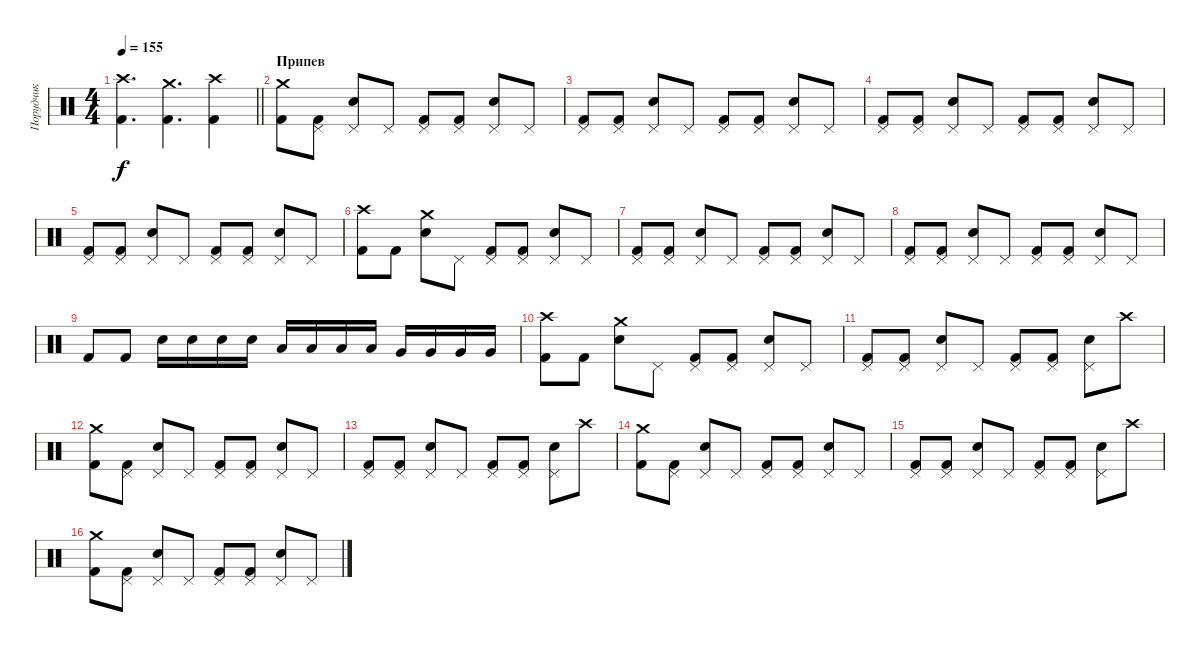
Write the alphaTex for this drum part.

\track ("Порудчик" "Порудчик") {instrument percussion}
\staff {score}
\articulation defaults
\ts (4 4)
\tempo 155
\clef neutral
\barLineRight lightlight
\ks c
("Kick (hit) 2" "Crash high (hit)").4{d dy f} ("Kick (hit) 2" "Crash medium (hit)").4{d} ("Kick (hit) 2" "Crash high (hit)").4 |
\section ("" "Припев")
("Crash medium (hit)" "Kick (hit) 2").8 ("Pedal Hi-Hat (hit)" "Kick (hit) 2").8 ("Pedal Hi-Hat (hit)" "Electric Snare (hit)").8 "Pedal Hi-Hat (hit)".8 ("Pedal Hi-Hat (hit)" "Kick (hit) 2").8 ("Pedal Hi-Hat (hit)" "Kick (hit) 2").8 ("Pedal Hi-Hat (hit)" "Electric Snare (hit)").8 "Pedal Hi-Hat (hit)".8 |
("Pedal Hi-Hat (hit)" "Kick (hit) 2").8 ("Pedal Hi-Hat (hit)" "Kick (hit) 2").8 ("Pedal Hi-Hat (hit)" "Electric Snare (hit)").8 "Pedal Hi-Hat (hit)".8 ("Pedal Hi-Hat (hit)" "Kick (hit) 2").8 ("Pedal Hi-Hat (hit)" "Kick (hit) 2").8 ("Pedal Hi-Hat (hit)" "Electric Snare (hit)").8 "Pedal Hi-Hat (hit)".8 |
("Pedal Hi-Hat (hit)" "Kick (hit) 2").8 ("Pedal Hi-Hat (hit)" "Kick (hit) 2").8 ("Pedal Hi-Hat (hit)" "Electric Snare (hit)").8 "Pedal Hi-Hat (hit)".8 ("Pedal Hi-Hat (hit)" "Kick (hit) 2").8 ("Pedal Hi-Hat (hit)" "Kick (hit) 2").8 ("Pedal Hi-Hat (hit)" "Electric Snare (hit)").8 "Pedal Hi-Hat (hit)".8 |
("Pedal Hi-Hat (hit)" "Kick (hit) 2").8 ("Pedal Hi-Hat (hit)" "Kick (hit) 2").8 ("Pedal Hi-Hat (hit)" "Electric Snare (hit)").8 "Pedal Hi-Hat (hit)".8 ("Pedal Hi-Hat (hit)" "Kick (hit) 2").8 ("Pedal Hi-Hat (hit)" "Kick (hit) 2").8 ("Pedal Hi-Hat (hit)" "Electric Snare (hit)").8 "Pedal Hi-Hat (hit)".8 |
("Crash high (hit)" "Kick (hit) 2").8 "Kick (hit) 2".8 ("Crash medium (hit)" "Electric Snare (hit)").8 "Pedal Hi-Hat (hit)".8 ("Pedal Hi-Hat (hit)" "Kick (hit) 2").8 ("Pedal Hi-Hat (hit)" "Kick (hit) 2").8 ("Pedal Hi-Hat (hit)" "Electric Snare (hit)").8 "Pedal Hi-Hat (hit)".8 |
("Pedal Hi-Hat (hit)" "Kick (hit) 2").8 ("Pedal Hi-Hat (hit)" "Kick (hit) 2").8 ("Pedal Hi-Hat (hit)" "Electric Snare (hit)").8 "Pedal Hi-Hat (hit)".8 ("Pedal Hi-Hat (hit)" "Kick (hit) 2").8 ("Pedal Hi-Hat (hit)" "Kick (hit) 2").8 ("Pedal Hi-Hat (hit)" "Electric Snare (hit)").8 "Pedal Hi-Hat (hit)".8 |
("Pedal Hi-Hat (hit)" "Kick (hit) 2").8 ("Pedal Hi-Hat (hit)" "Kick (hit) 2").8 ("Pedal Hi-Hat (hit)" "Electric Snare (hit)").8 "Pedal Hi-Hat (hit)".8 ("Pedal Hi-Hat (hit)" "Kick (hit) 2").8 ("Pedal Hi-Hat (hit)" "Kick (hit) 2").8 ("Pedal Hi-Hat (hit)" "Electric Snare (hit)").8 "Pedal Hi-Hat (hit)".8 |
"Kick (hit) 2".8 "Kick (hit) 2".8 "Electric Snare (hit)".16 "Electric Snare (hit)".16 "Electric Snare (hit)".16 "Electric Snare (hit)".16 "Low Tom (hit)".16 "Low Tom (hit)".16 "Low Tom (hit)".16 "Low Tom (hit)".16 "Very Low Tom (hit)".16 "Very Low Tom (hit)".16 "Very Low Tom (hit)".16 "Very Low Tom (hit)".16 |
("Crash high (hit)" "Kick (hit) 2").8 "Kick (hit) 2".8 ("Crash medium (hit)" "Electric Snare (hit)").8 "Pedal Hi-Hat (hit)".8 ("Pedal Hi-Hat (hit)" "Kick (hit) 2").8 ("Pedal Hi-Hat (hit)" "Kick (hit) 2").8 ("Pedal Hi-Hat (hit)" "Electric Snare (hit)").8 "Pedal Hi-Hat (hit)".8 |
("Pedal Hi-Hat (hit)" "Kick (hit) 2").8 ("Pedal Hi-Hat (hit)" "Kick (hit) 2").8 ("Pedal Hi-Hat (hit)" "Electric Snare (hit)").8 "Pedal Hi-Hat (hit)".8 ("Pedal Hi-Hat (hit)" "Kick (hit) 2").8 ("Pedal Hi-Hat (hit)" "Kick (hit) 2").8 ("Pedal Hi-Hat (hit)" "Electric Snare (hit)").8 "Crash high (hit)".8 |
("Crash medium (hit)" "Kick (hit) 2").8 ("Pedal Hi-Hat (hit)" "Kick (hit) 2").8 ("Pedal Hi-Hat (hit)" "Electric Snare (hit)").8 "Pedal Hi-Hat (hit)".8 ("Pedal Hi-Hat (hit)" "Kick (hit) 2").8 ("Pedal Hi-Hat (hit)" "Kick (hit) 2").8 ("Pedal Hi-Hat (hit)" "Electric Snare (hit)").8 "Pedal Hi-Hat (hit)".8 |
("Pedal Hi-Hat (hit)" "Kick (hit) 2").8 ("Pedal Hi-Hat (hit)" "Kick (hit) 2").8 ("Pedal Hi-Hat (hit)" "Electric Snare (hit)").8 "Pedal Hi-Hat (hit)".8 ("Pedal Hi-Hat (hit)" "Kick (hit) 2").8 ("Pedal Hi-Hat (hit)" "Kick (hit) 2").8 ("Pedal Hi-Hat (hit)" "Electric Snare (hit)").8 "Crash high (hit)".8 |
("Crash medium (hit)" "Kick (hit) 2").8 ("Pedal Hi-Hat (hit)" "Kick (hit) 2").8 ("Pedal Hi-Hat (hit)" "Electric Snare (hit)").8 "Pedal Hi-Hat (hit)".8 ("Pedal Hi-Hat (hit)" "Kick (hit) 2").8 ("Pedal Hi-Hat (hit)" "Kick (hit) 2").8 ("Pedal Hi-Hat (hit)" "Electric Snare (hit)").8 "Pedal Hi-Hat (hit)".8 |
("Pedal Hi-Hat (hit)" "Kick (hit) 2").8 ("Pedal Hi-Hat (hit)" "Kick (hit) 2").8 ("Pedal Hi-Hat (hit)" "Electric Snare (hit)").8 "Pedal Hi-Hat (hit)".8 ("Pedal Hi-Hat (hit)" "Kick (hit) 2").8 ("Pedal Hi-Hat (hit)" "Kick (hit) 2").8 ("Pedal Hi-Hat (hit)" "Electric Snare (hit)").8 "Crash high (hit)".8 |
("Crash medium (hit)" "Kick (hit) 2").8 ("Pedal Hi-Hat (hit)" "Kick (hit) 2").8 ("Pedal Hi-Hat (hit)" "Electric Snare (hit)").8 "Pedal Hi-Hat (hit)".8 ("Pedal Hi-Hat (hit)" "Kick (hit) 2").8 ("Pedal Hi-Hat (hit)" "Kick (hit) 2").8 ("Pedal Hi-Hat (hit)" "Electric Snare (hit)").8 "Pedal Hi-Hat (hit)".8
